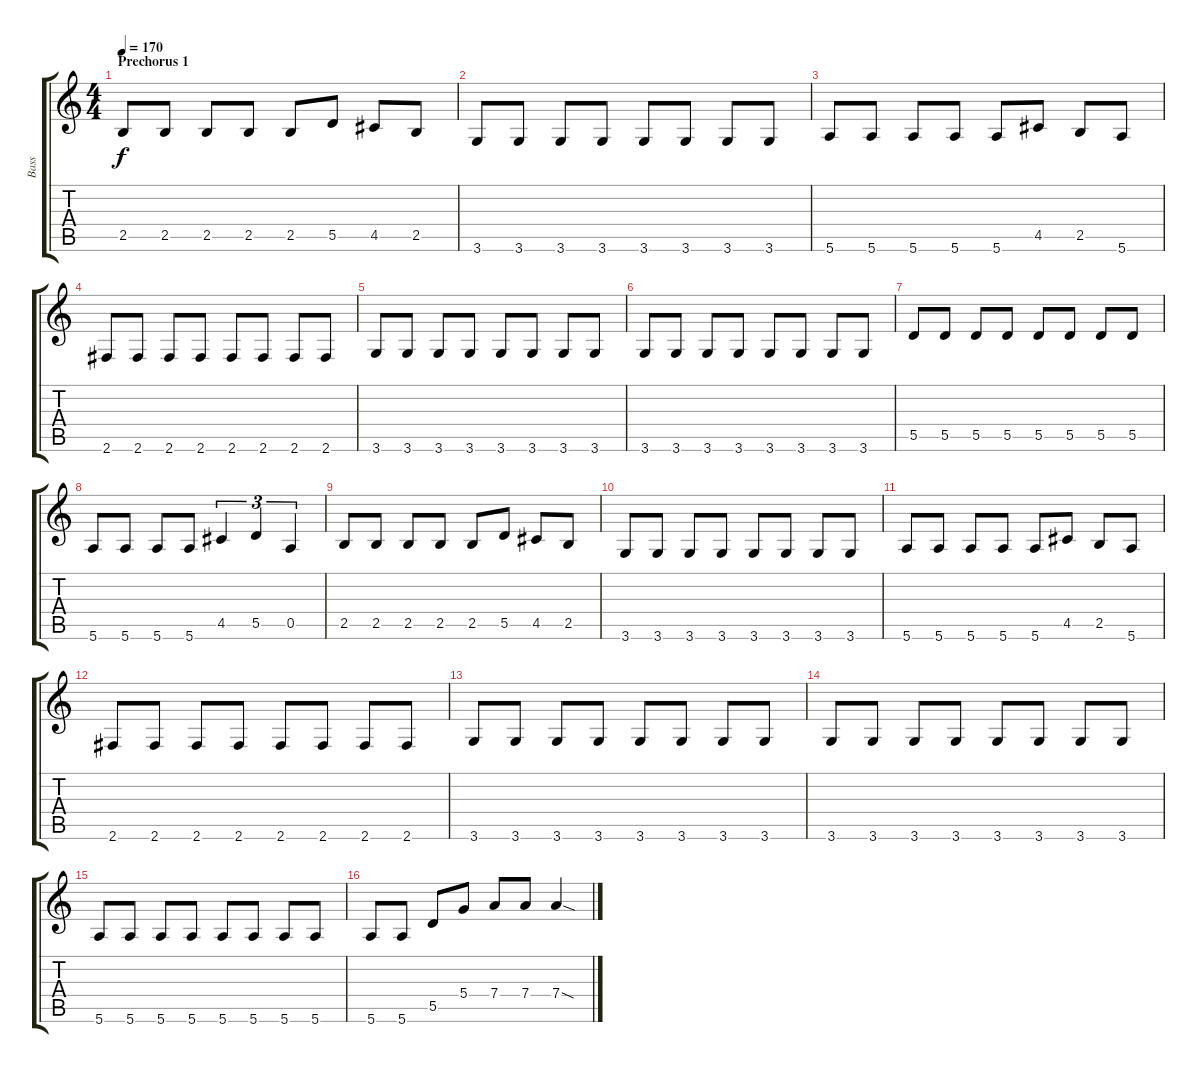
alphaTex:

\track ("Bass" "Bass") {instrument electricbassfinger}
\staff {score tabs}
\tuning (E4 B3 G3 D3 A2 E2) {hide}
\ts (4 4)
\section ("" "Prechorus 1")
\tempo 170
\clef g2
\ks c
2.5.8{dy f} 2.5.8 2.5.8 2.5.8 2.5.8 5.5.8 4.5.8 2.5.8 |
3.6.8 3.6.8 3.6.8 3.6.8 3.6.8 3.6.8 3.6.8 3.6.8 |
5.6.8 5.6.8 5.6.8 5.6.8 5.6.8 4.5.8 2.5.8 5.6.8 |
2.6.8 2.6.8 2.6.8 2.6.8 2.6.8 2.6.8 2.6.8 2.6.8 |
3.6.8 3.6.8 3.6.8 3.6.8 3.6.8 3.6.8 3.6.8 3.6.8 |
3.6.8 3.6.8 3.6.8 3.6.8 3.6.8 3.6.8 3.6.8 3.6.8 |
5.5.8 5.5.8 5.5.8 5.5.8 5.5.8 5.5.8 5.5.8 5.5.8 |
5.6.8 5.6.8 5.6.8 5.6.8 4.5.4{tu (3 2)} 5.5.4{tu (3 2)} 0.5.4{tu (3 2)} |
2.5.8 2.5.8 2.5.8 2.5.8 2.5.8 5.5.8 4.5.8 2.5.8 |
3.6.8 3.6.8 3.6.8 3.6.8 3.6.8 3.6.8 3.6.8 3.6.8 |
5.6.8 5.6.8 5.6.8 5.6.8 5.6.8 4.5.8 2.5.8 5.6.8 |
2.6.8 2.6.8 2.6.8 2.6.8 2.6.8 2.6.8 2.6.8 2.6.8 |
3.6.8 3.6.8 3.6.8 3.6.8 3.6.8 3.6.8 3.6.8 3.6.8 |
3.6.8 3.6.8 3.6.8 3.6.8 3.6.8 3.6.8 3.6.8 3.6.8 |
5.6.8 5.6.8 5.6.8 5.6.8 5.6.8 5.6.8 5.6.8 5.6.8 |
5.6.8 5.6.8 5.5.8 5.4.8 7.4.8 7.4.8 7.4{sod}.4
